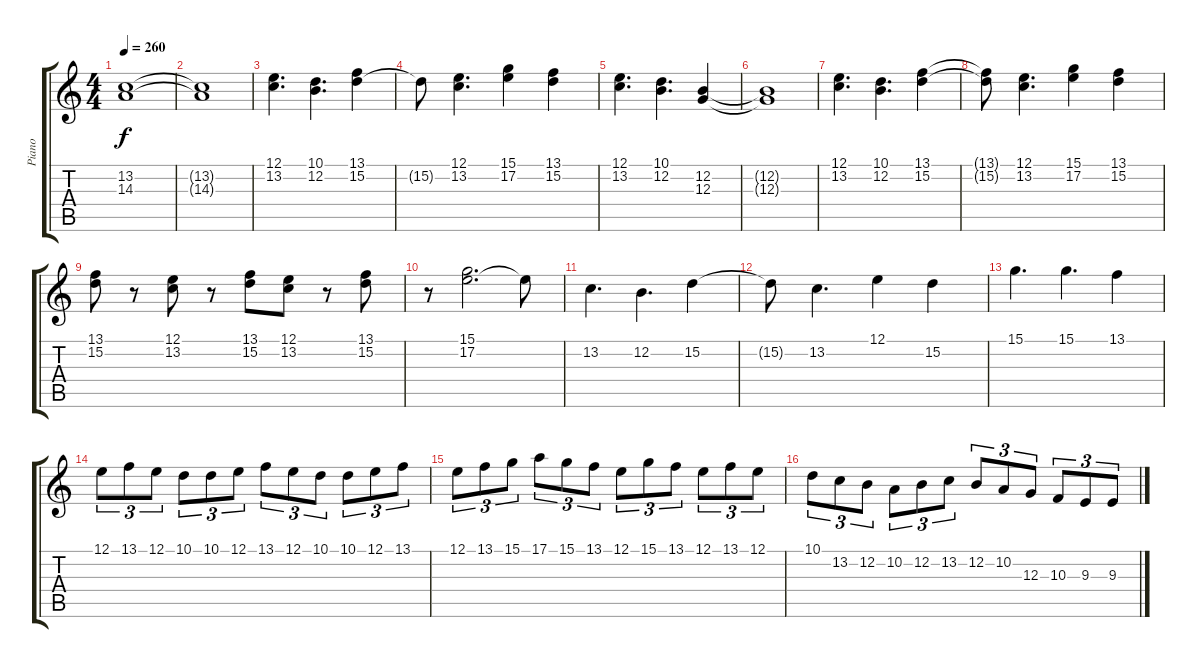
\track ("Piano" "Piano") {mute instrument electricgrandpiano}
\staff {score tabs}
\tuning (E4 B3 G3 D3 A2 E2) {hide}
\ts (4 4)
\tempo 260
\clef g2
\ks c
(13.2 14.3).1{dy f} |
(13.2{t} 14.3{t}).1 |
(12.1 13.2).4{d} (10.1 12.2).4{d} (13.1 15.2).4 |
15.2{t}.8 (12.1 13.2).4{d} (15.1 17.2).4 (13.1 15.2).4 |
(12.1 13.2).4{d} (10.1 12.2).4{d} (12.2 12.3).4 |
(12.2{t} 12.3{t}).1 |
(12.1 13.2).4{d} (10.1 12.2).4{d} (13.1 15.2).4 |
(13.1{t} 15.2{t}).8 (12.1 13.2).4{d} (15.1 17.2).4 (13.1 15.2).4 |
(13.1 15.2).8 r.8 (12.1 13.2).8 r.8 (13.1 15.2).8 (12.1 13.2).8 r.8 (13.1 15.2).8 |
r.8 (15.1 17.2).2{d} 17.2{t}.8 |
13.2.4{d} 12.2.4{d} 15.2.4 |
15.2{t}.8 13.2.4{d} 12.1.4 15.2.4 |
15.1.4{d} 15.1.4{d} 13.1.4 |
12.1.8{tu (3 2)} 13.1.8{tu (3 2)} 12.1.8{tu (3 2)} 10.1.8{tu (3 2)} 10.1.8{tu (3 2)} 12.1.8{tu (3 2)} 13.1.8{tu (3 2)} 12.1.8{tu (3 2)} 10.1.8{tu (3 2)} 10.1.8{tu (3 2)} 12.1.8{tu (3 2)} 13.1.8{tu (3 2)} |
12.1.8{tu (3 2)} 13.1.8{tu (3 2)} 15.1.8{tu (3 2)} 17.1.8{tu (3 2)} 15.1.8{tu (3 2)} 13.1.8{tu (3 2)} 12.1.8{tu (3 2)} 15.1.8{tu (3 2)} 13.1.8{tu (3 2)} 12.1.8{tu (3 2)} 13.1.8{tu (3 2)} 12.1.8{tu (3 2)} |
10.1.8{tu (3 2)} 13.2.8{tu (3 2)} 12.2.8{tu (3 2)} 10.2.8{tu (3 2)} 12.2.8{tu (3 2)} 13.2.8{tu (3 2)} 12.2.8{tu (3 2)} 10.2.8{tu (3 2)} 12.3.8{tu (3 2)} 10.3.8{tu (3 2)} 9.3.8{tu (3 2)} 9.3.8{tu (3 2)}
